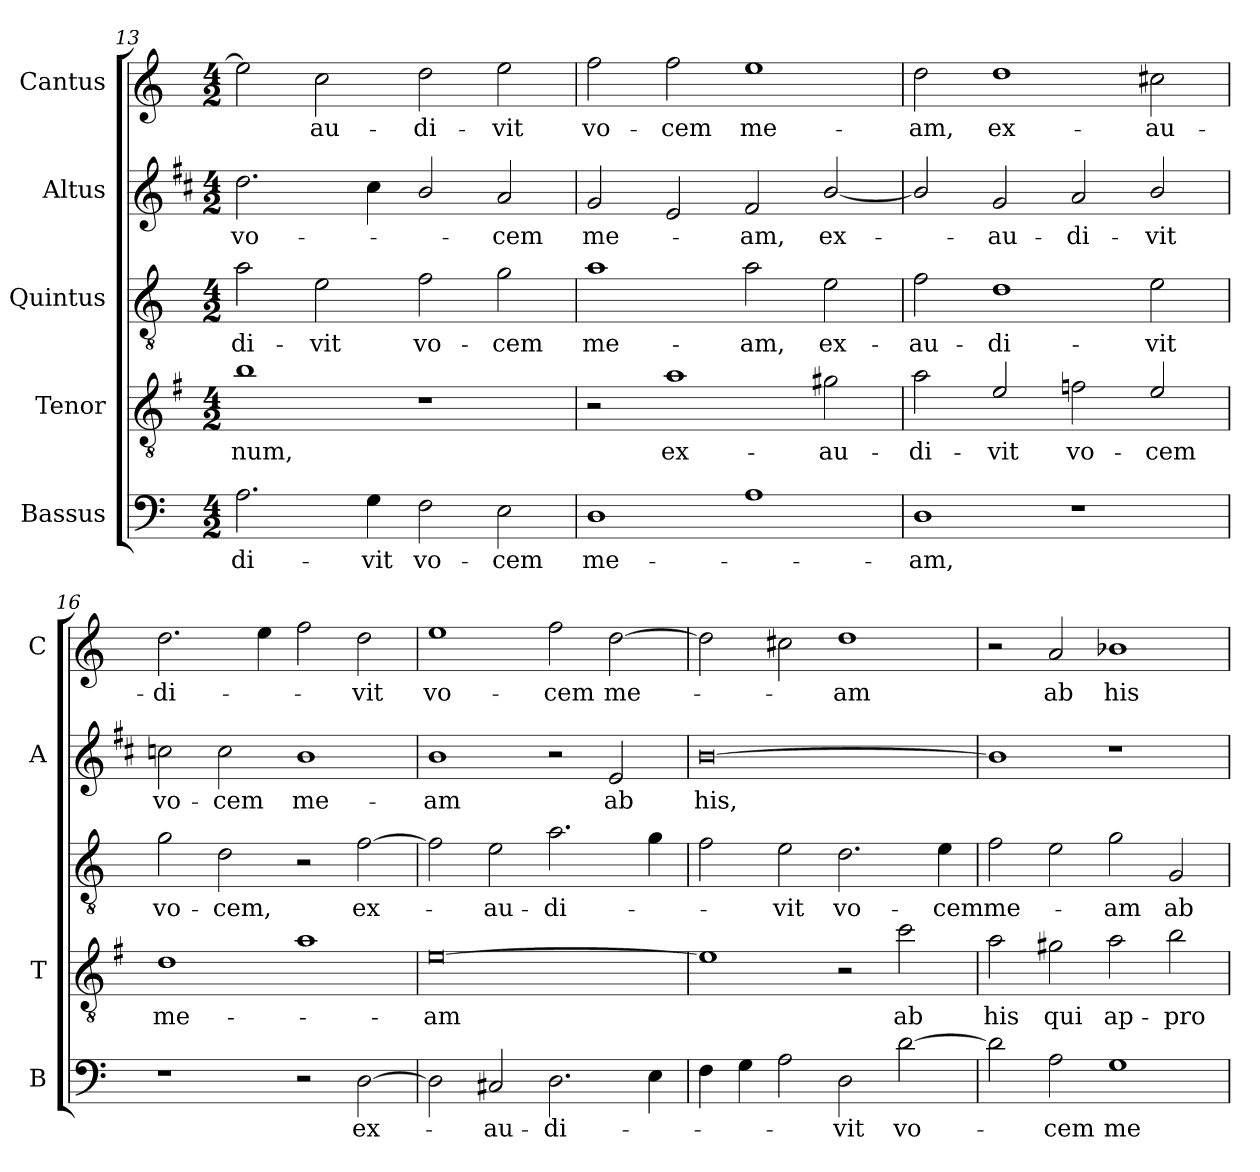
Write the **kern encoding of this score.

**kern	**text	**kern	**text	**kern	**text	**kern	**text	**kern	**text
*part5	*part5	*part4	*part4	*part3	*part3	*part2	*part2	*part1	*part1
*staff5	*staff5	*staff4	*staff4	*staff3	*staff3	*staff2	*staff2	*staff1	*staff1
*I"Bassus	*	*I"Tenor	*	*I"Quintus	*	*I"Altus	*	*I"Cantus	*
*I'B	*	*I'T	*	*	*	*I'A	*	*I'C	*
*clefF4	*	*clefGv2	*	*clefGv2	*	*clefG2	*	*clefG2	*
*	*	*ITrd4c7	*	*	*	*ITrd1c2	*	*	*
*k[]	*	*k[]	*	*k[]	*	*k[]	*	*k[]	*
*C:	*	*C:	*	*C:	*	*C:	*	*C:	*
*M4/2	*	*M4/2	*	*M4/2	*	*M4/2	*	*M4/2	*
=13	=13	=13	=13	=13	=13	=13	=13	=13	=13
!	!LO:LY:b	!	!LO:LY:b	!	!LO:LY:b	!	!LO:LY:b	!	!
2.A\	-di-	1e	-num,	2a\	-di-	2.cc\	vo-	2ee\]	.
!	!	!	!	!	!LO:LY:b	!	!	!	!LO:LY:b
.	.	.	.	2e\	-vit	.	.	2cc\	-au-
!	!LO:LY:b	!	!	!	!	!	!	!	!
4G\	-vit	.	.	.	.	4b\	.	.	.
!	!LO:LY:b	!	!	!	!LO:LY:b	!	!	!	!LO:LY:b
2F\	vo-	1r	.	2f\	vo-	2a/	.	2dd\	-di-
!	!LO:LY:b	!	!	!	!LO:LY:b	!	!LO:LY:b	!	!LO:LY:b
2E\	-cem	.	.	2g\	-cem	2g/	-cem	2ee\	-vit
=14	=14	=14	=14	=14	=14	=14	=14	=14	=14
!	!LO:LY:b	!	!	!	!LO:LY:b	!	!LO:LY:b	!	!LO:LY:b
1D	me-	2r	.	1a	me-	2f/	me-	2ff\	vo-
!	!	!	!LO:LY:b	!	!	!	!	!	!LO:LY:b
.	.	1d	ex-	.	.	2d/	.	2ff\	-cem
!	!	!	!	!	!LO:LY:b	!	!LO:LY:b	!	!LO:LY:b
1A	.	.	.	2a\	-am,	2e/	-am,	1ee	me-
!	!	!	!LO:LY:b	!	!LO:LY:b	!	!LO:LY:b	!	!
.	.	2c#X\	-au-	2e\	ex-	[2a/	ex-	.	.
=15	=15	=15	=15	=15	=15	=15	=15	=15	=15
!	!LO:LY:b	!	!LO:LY:b	!	!LO:LY:b	!	!	!	!LO:LY:b
1D	-am,	2d\	-di-	2f\	-au-	2a/]	.	2dd\	-am,
!	!	!	!LO:LY:b	!	!LO:LY:b	!	!LO:LY:b	!	!LO:LY:b
.	.	2A/	-vit	1d	-di-	2f/	-au-	1dd	ex-
!	!	!	!LO:LY:b	!	!	!	!LO:LY:b	!	!
1r	.	2B-X\	vo-	.	.	2g/	-di-	.	.
!	!	!	!LO:LY:b	!	!LO:LY:b	!	!LO:LY:b	!	!LO:LY:b
.	.	2A/	-cem	2e\	-vit	2a/	-vit	2cc#X\	-au-
=16	=16	=16	=16	=16	=16	=16	=16	=16	=16
!	!	!	!LO:LY:b	!	!LO:LY:b	!	!LO:LY:b	!	!LO:LY:b
1r	.	1G	me-	2g\	vo-	2b-X\	vo-	2.dd\	-di-
!	!	!	!	!	!LO:LY:b	!	!LO:LY:b	!	!
.	.	.	.	2d\	-cem,	2b-\	-cem	.	.
.	.	.	.	.	.	.	.	4ee\	.
!	!	!	!	!	!	!	!LO:LY:b	!	!
2r	.	1d	.	2r	.	1a	me-	2ff\	.
!	!LO:LY:b	!	!	!	!LO:LY:b	!	!	!	!LO:LY:b
[2D\	ex-	.	.	[2f\	ex-	.	.	2dd\	-vit
=17	=17	=17	=17	=17	=17	=17	=17	=17	=17
!	!	!	!LO:LY:b	!	!	!	!LO:LY:b	!	!LO:LY:b
2D\]	.	[0A	-am	2f\]	.	1a	-am	1ee	vo-
!	!LO:LY:b	!	!	!	!LO:LY:b	!	!	!	!
2C#X/	-au-	.	.	2e\	-au-	.	.	.	.
!	!LO:LY:b	!	!	!	!LO:LY:b	!	!	!	!LO:LY:b
2.D\	-di-	.	.	2.a\	-di-	2r	.	2ff\	-cem
!	!	!	!	!	!	!	!LO:LY:b	!	!LO:LY:b
.	.	.	.	.	.	2d/	ab	[2dd\	me-
4E\	.	.	.	4g\	.	.	.	.	.
!!LO:PB:g=z
=18	=18	=18	=18	=18	=18	=18	=18	=18	=18
!	!	!	!	!	!	!	!LO:LY:b	!	!
4F\	.	1A]	.	2f\	.	[0a	his,	2dd\]	.
4G\	.	.	.	.	.	.	.	.	.
!	!	!	!	!	!LO:LY:b	!	!	!	!
2A\	.	.	.	2e\	-vit	.	.	2cc#X\	.
!	!LO:LY:b	!	!	!	!LO:LY:b	!	!	!	!LO:LY:b
2D\	-vit	2r	.	2.d\	vo-	.	.	1dd	-am
!	!LO:LY:b	!	!LO:LY:b	!	!	!	!	!	!
[2d\	vo-	2f\	ab	.	.	.	.	.	.
!	!	!	!	!	!LO:LY:b	!	!	!	!
.	.	.	.	4e\	-cem	.	.	.	.
=19	=19	=19	=19	=19	=19	=19	=19	=19	=19
!	!	!	!LO:LY:b	!	!LO:LY:b	!	!	!	!
2d\]	.	2d\	his	2f\	me-	1a]	.	2r	.
!	!LO:LY:b	!	!LO:LY:b	!	!	!	!	!	!LO:LY:b
2A\	-cem	2c#X\	qui	2e\	.	.	.	2a/	ab
!	!LO:LY:b	!	!LO:LY:b	!	!LO:LY:b	!	!	!	!LO:LY:b
1G	me-	2d\	ap-	2g\	-am	1r	.	1b-X	his
!	!	!	!LO:LY:b	!	!LO:LY:b	!	!	!	!
.	.	2e\	-pro-	2G/	ab	.	.	.	.
=	=	=	=	=	=	=	=	=	=
*-	*-	*-	*-	*-	*-	*-	*-	*-	*-
